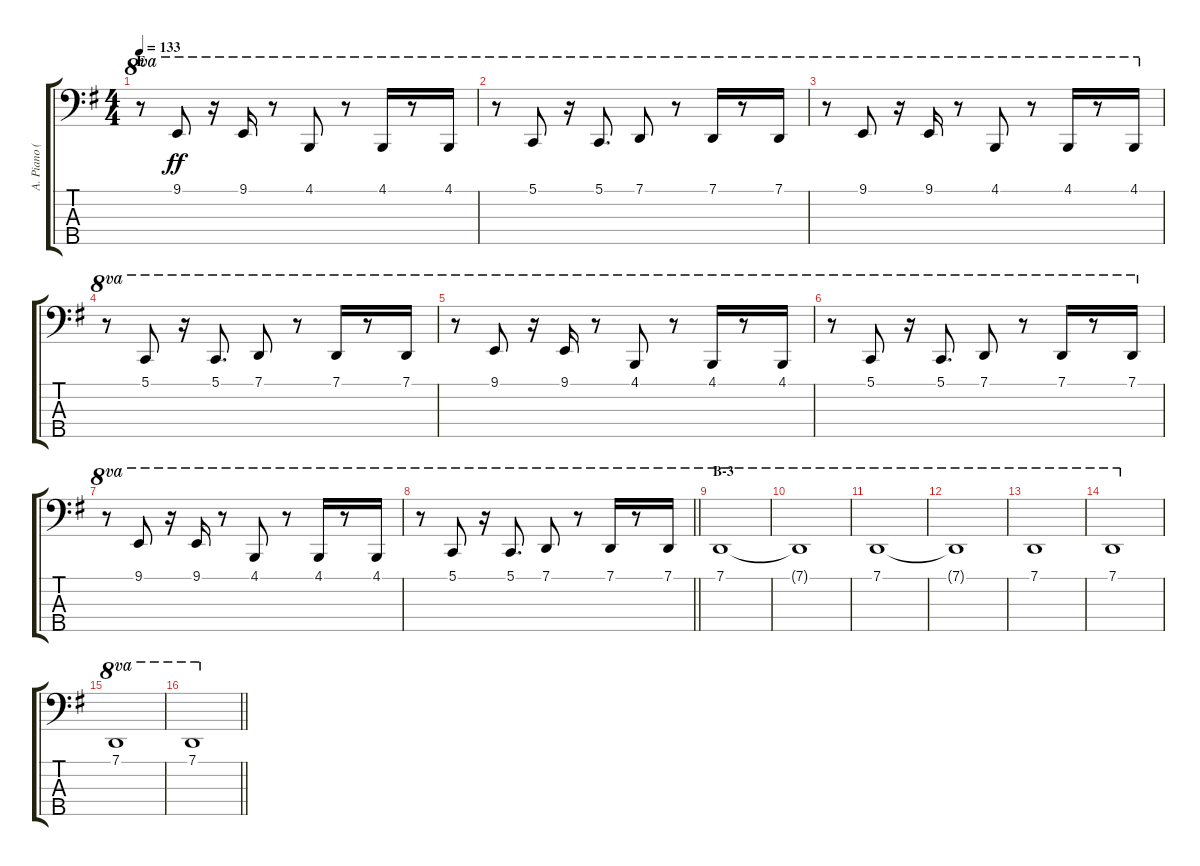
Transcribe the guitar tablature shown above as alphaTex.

\track ("A. Piano (Left Hand)" "A. Piano (") {instrument brightacousticpiano}
\staff {score tabs}
\tuning (G2 D2 A1 E1 B0) {hide}
\ts (4 4)
\section ("" "E")
\tempo 133
\clef f4
\ks g
r.8{ot 8va dy ff} 9.1.8{ot 8va} r.16{ot 8va} 9.1.16{ot 8va} r.8{ot 8va} 4.1.8{ot 8va} r.8{ot 8va} 4.1.16{ot 8va} r.8{ot 8va} 4.1.16{ot 8va} |
r.8{ot 8va} 5.1.8{ot 8va} r.16{ot 8va} 5.1.8{d ot 8va} 7.1.8{ot 8va} r.8{ot 8va} 7.1.16{ot 8va} r.8{ot 8va} 7.1.16{ot 8va} |
r.8{ot 8va} 9.1.8{ot 8va} r.16{ot 8va} 9.1.16{ot 8va} r.8{ot 8va} 4.1.8{ot 8va} r.8{ot 8va} 4.1.16{ot 8va} r.8{ot 8va} 4.1.16{ot 8va} |
r.8{ot 8va} 5.1.8{ot 8va} r.16{ot 8va} 5.1.8{d ot 8va} 7.1.8{ot 8va} r.8{ot 8va} 7.1.16{ot 8va} r.8{ot 8va} 7.1.16{ot 8va} |
r.8{ot 8va} 9.1.8{ot 8va} r.16{ot 8va} 9.1.16{ot 8va} r.8{ot 8va} 4.1.8{ot 8va} r.8{ot 8va} 4.1.16{ot 8va} r.8{ot 8va} 4.1.16{ot 8va} |
r.8{ot 8va} 5.1.8{ot 8va} r.16{ot 8va} 5.1.8{d ot 8va} 7.1.8{ot 8va} r.8{ot 8va} 7.1.16{ot 8va} r.8{ot 8va} 7.1.16{ot 8va} |
r.8{ot 8va} 9.1.8{ot 8va} r.16{ot 8va} 9.1.16{ot 8va} r.8{ot 8va} 4.1.8{ot 8va} r.8{ot 8va} 4.1.16{ot 8va} r.8{ot 8va} 4.1.16{ot 8va} |
\barLineRight lightlight
r.8{ot 8va} 5.1.8{ot 8va} r.16{ot 8va} 5.1.8{d ot 8va} 7.1.8{ot 8va} r.8{ot 8va} 7.1.16{ot 8va} r.8{ot 8va} 7.1.16{ot 8va} |
\section ("" "B-3")
7.1.1{ot 8va} |
7.1{t}.1{ot 8va} |
7.1.1{ot 8va} |
7.1{t}.1{ot 8va} |
7.1.1{ot 8va} |
7.1.1{ot 8va} |
7.1.1{ot 8va} |
\barLineRight lightlight
7.1.1{ot 8va}
